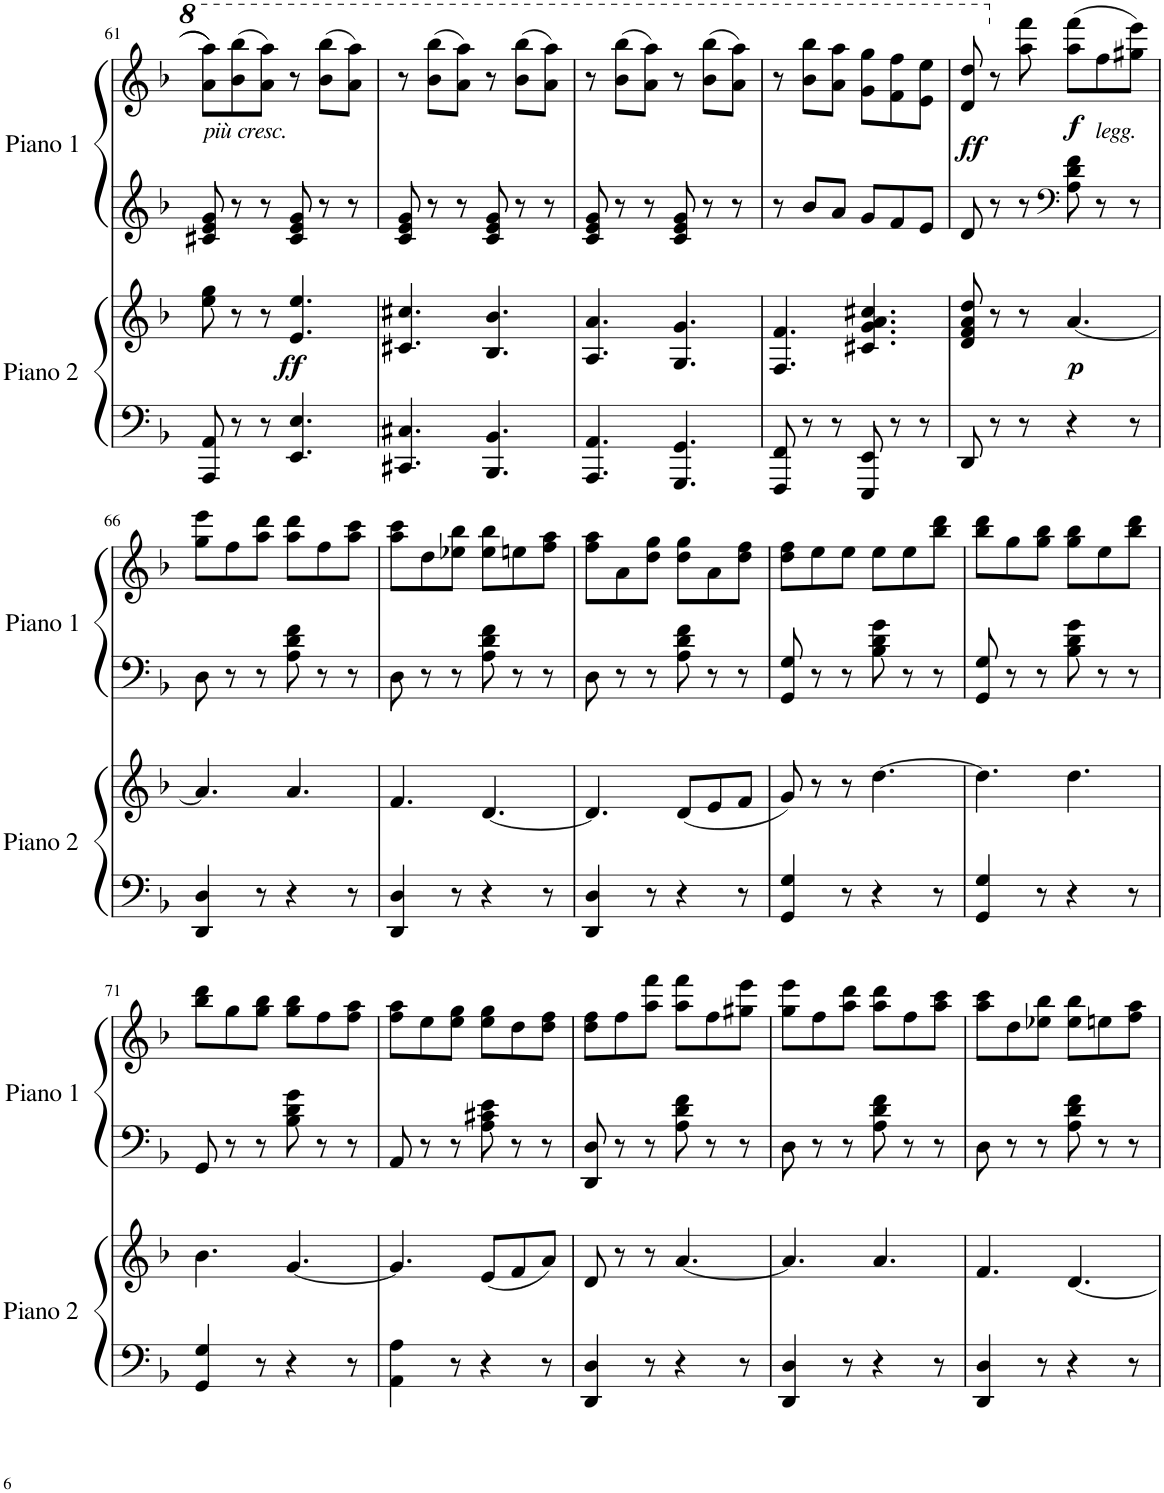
**kern	**kern	**dynam	**kern	**kern	**dynam
*part2	*part2	*part2	*part1	*part1	*part1
*staff4	*staff3	*staff3/4	*staff2	*staff1	*staff1/2
*I"Piano 2	*	*	*I"Piano 1	*	*
*I'Piano 2	*	*	*I'Piano 1	*	*
!!LO:PB:g=z
*clefF4	*clefG2	*	*clefG2	*clefG2	*
*k[b-]	*k[b-]	*	*k[b-]	*k[b-]	*
*M6/8	*M6/8	*	*M6/8	*M6/8	*
=61	=61	=61	=61	=61	=61
!	!	!	!	!LO:TX:b:i:t=più cresc.	!
8AAA/ 8AA/	8ee\ 8gg\	.	8c#X/ 8e/ 8g/	8aa\ 8aaa\L	.
8r	8r	.	8r	(8bb-\ 8bbb-\	.
8r	8r	.	8r	8aa\ 8aaa\J)	.
!	!	!LO:DY:b	!	!	!
4.EE/ 4.E/	4.e/ 4.ee/	ff	8c#/ 8e/ 8g/	8r	.
.	.	.	8r	(8bb-\ 8bbb-\L	.
.	.	.	8r	8aa\ 8aaa\J)	.
=62	=62	=62	=62	=62	=62
4.CC#X/ 4.C#X/	4.c#X/ 4.cc#X/	.	8c/ 8e/ 8g/	8r	.
.	.	.	8r	(8bb-\ 8bbb-\L	.
.	.	.	8r	8aa\ 8aaa\J)	.
4.BBB-/ 4.BB-/	4.B-/ 4.b-/	.	8c/ 8e/ 8g/	8r	.
.	.	.	8r	(8bb-\ 8bbb-\L	.
.	.	.	8r	8aa\ 8aaa\J)	.
=63	=63	=63	=63	=63	=63
4.AAA/ 4.AA/	4.A/ 4.a/	.	8c/ 8e/ 8g/	8r	.
.	.	.	8r	(8bb-\ 8bbb-\L	.
.	.	.	8r	8aa\ 8aaa\J)	.
4.GGG/ 4.GG/	4.G/ 4.g/	.	8c/ 8e/ 8g/	8r	.
.	.	.	8r	(8bb-\ 8bbb-\L	.
.	.	.	8r	8aa\ 8aaa\J)	.
=64	=64	=64	=64	=64	=64
8FFF/ 8FF/	4.F/ 4.f/	.	8r	8r	.
8r	.	.	8b-/L	8bb-\ 8bbb-\L	.
8r	.	.	8a/J	8aa\ 8aaa\J	.
8EEE/ 8EE/	4.c#X/ 4.g/ 4.a/ 4.cc#X/	.	8g/L	8gg\ 8ggg\L	.
8r	.	.	8f/	8ff\ 8fff\	.
8r	.	.	8e/J	8ee\ 8eee\J	.
=65	=65	=65	=65	=65	=65
!	!	!	!	!	!LO:DY:b
8DD/	8d/ 8f/ 8a/ 8dd/	.	8d/	8dd/ 8ddd/	ff
8r	8r	.	8r	8r	.
8r	8r	.	8r	8aa\ 8fff\	.
*	*	*	*clefF4	*	*
!	!	!LO:DY:b	!	!	!LO:DY:b
4r	[4.a/	p	8A\ 8d\ 8f\	(8aa\ 8fff\L	f
!	!	!	!	!LO:TX:b:i:t=legg.	!
.	.	.	8r	8ff\	.
8r	.	.	8r	8gg#X\ 8eee\J)	.
!!LO:LB:g=z
=66	=66	=66	=66	=66	=66
4DD/ 4D/	4.a/]	.	8D\	8gg\ 8eee\L	.
.	.	.	8r	8ff\	.
8r	.	.	8r	8aa\ 8ddd\J	.
4r	4.a/	.	8A\ 8d\ 8f\	8aa\ 8ddd\L	.
.	.	.	8r	8ff\	.
8r	.	.	8r	8aa\ 8ccc\J	.
=67	=67	=67	=67	=67	=67
4DD/ 4D/	4.f/	.	8D\	8aa\ 8ccc\L	.
.	.	.	8r	8dd\	.
8r	.	.	8r	8ee-X\ 8bb-\J	.
4r	[4.d/	.	8A\ 8d\ 8f\	8ee-\ 8bb-\L	.
.	.	.	8r	8een\	.
8r	.	.	8r	8ff\ 8aa\J	.
=68	=68	=68	=68	=68	=68
4DD/ 4D/	4.d/]	.	8D\	8ff\ 8aa\L	.
.	.	.	8r	8a\	.
8r	.	.	8r	8dd\ 8gg\J	.
4r	(<8d/L	.	8A\ 8d\ 8f\	8dd\ 8gg\L	.
.	8e/	.	8r	8a\	.
8r	8f/J	.	8r	8dd\ 8ff\J	.
=69	=69	=69	=69	=69	=69
4GG/ 4G/	8g/)	.	8GG/ 8G/	8dd\ 8ff\L	.
.	8r	.	8r	8ee\	.
8r	8r	.	8r	8ee\J	.
4r	[4.dd\	.	8B-\ 8d\ 8g\	8ee\L	.
.	.	.	8r	8ee\	.
8r	.	.	8r	8bb-\ 8ddd\J	.
=70	=70	=70	=70	=70	=70
4GG/ 4G/	4.dd\]	.	8GG/ 8G/	8bb-\ 8ddd\L	.
.	.	.	8r	8gg\	.
8r	.	.	8r	8gg\ 8bb-\J	.
4r	4.dd\	.	8B-\ 8d\ 8g\	8gg\ 8bb-\L	.
.	.	.	8r	8ee\	.
8r	.	.	8r	8bb-\ 8ddd\J	.
!!LO:LB:g=z
=71	=71	=71	=71	=71	=71
4GG/ 4G/	4.b-\	.	8GG/	8bb-\ 8ddd\L	.
.	.	.	8r	8gg\	.
8r	.	.	8r	8gg\ 8bb-\J	.
4r	[4.g/	.	8B-\ 8d\ 8g\	8gg\ 8bb-\L	.
.	.	.	8r	8ff\	.
8r	.	.	8r	8ff\ 8aa\J	.
=72	=72	=72	=72	=72	=72
4AA\ 4A\	4.g/]	.	8AA/	8ff\ 8aa\L	.
.	.	.	8r	8ee\	.
8r	.	.	8r	8ee\ 8gg\J	.
4r	(8e/L	.	8A\ 8c#X\ 8e\	8ee\ 8gg\L	.
.	8f/	.	8r	8dd\	.
8r	8a/J)	.	8r	8dd\ 8ff\J	.
=73	=73	=73	=73	=73	=73
4DD/ 4D/	8d/	.	8DD/ 8D/	8dd\ 8ff\L	.
.	8r	.	8r	8ff\	.
8r	8r	.	8r	8aa\ 8fff\J	.
4r	[4.a/	.	8A\ 8d\ 8f\	8aa\ 8fff\L	.
.	.	.	8r	8ff\	.
8r	.	.	8r	8gg#X\ 8eee\J	.
=74	=74	=74	=74	=74	=74
4DD/ 4D/	4.a/]	.	8D\	8gg\ 8eee\L	.
.	.	.	8r	8ff\	.
8r	.	.	8r	8aa\ 8ddd\J	.
4r	4.a/	.	8A\ 8d\ 8f\	8aa\ 8ddd\L	.
.	.	.	8r	8ff\	.
8r	.	.	8r	8aa\ 8ccc\J	.
=75	=75	=75	=75	=75	=75
4DD/ 4D/	4.f/	.	8D\	8aa\ 8ccc\L	.
.	.	.	8r	8dd\	.
8r	.	.	8r	8ee-X\ 8bb-\J	.
4r	[4.d/	.	8A\ 8d\ 8f\	8ee-\ 8bb-\L	.
.	.	.	8r	8een\	.
8r	.	.	8r	8ff\ 8aa\J	.
=	=	=	=	=	=
*-	*-	*-	*-	*-	*-
